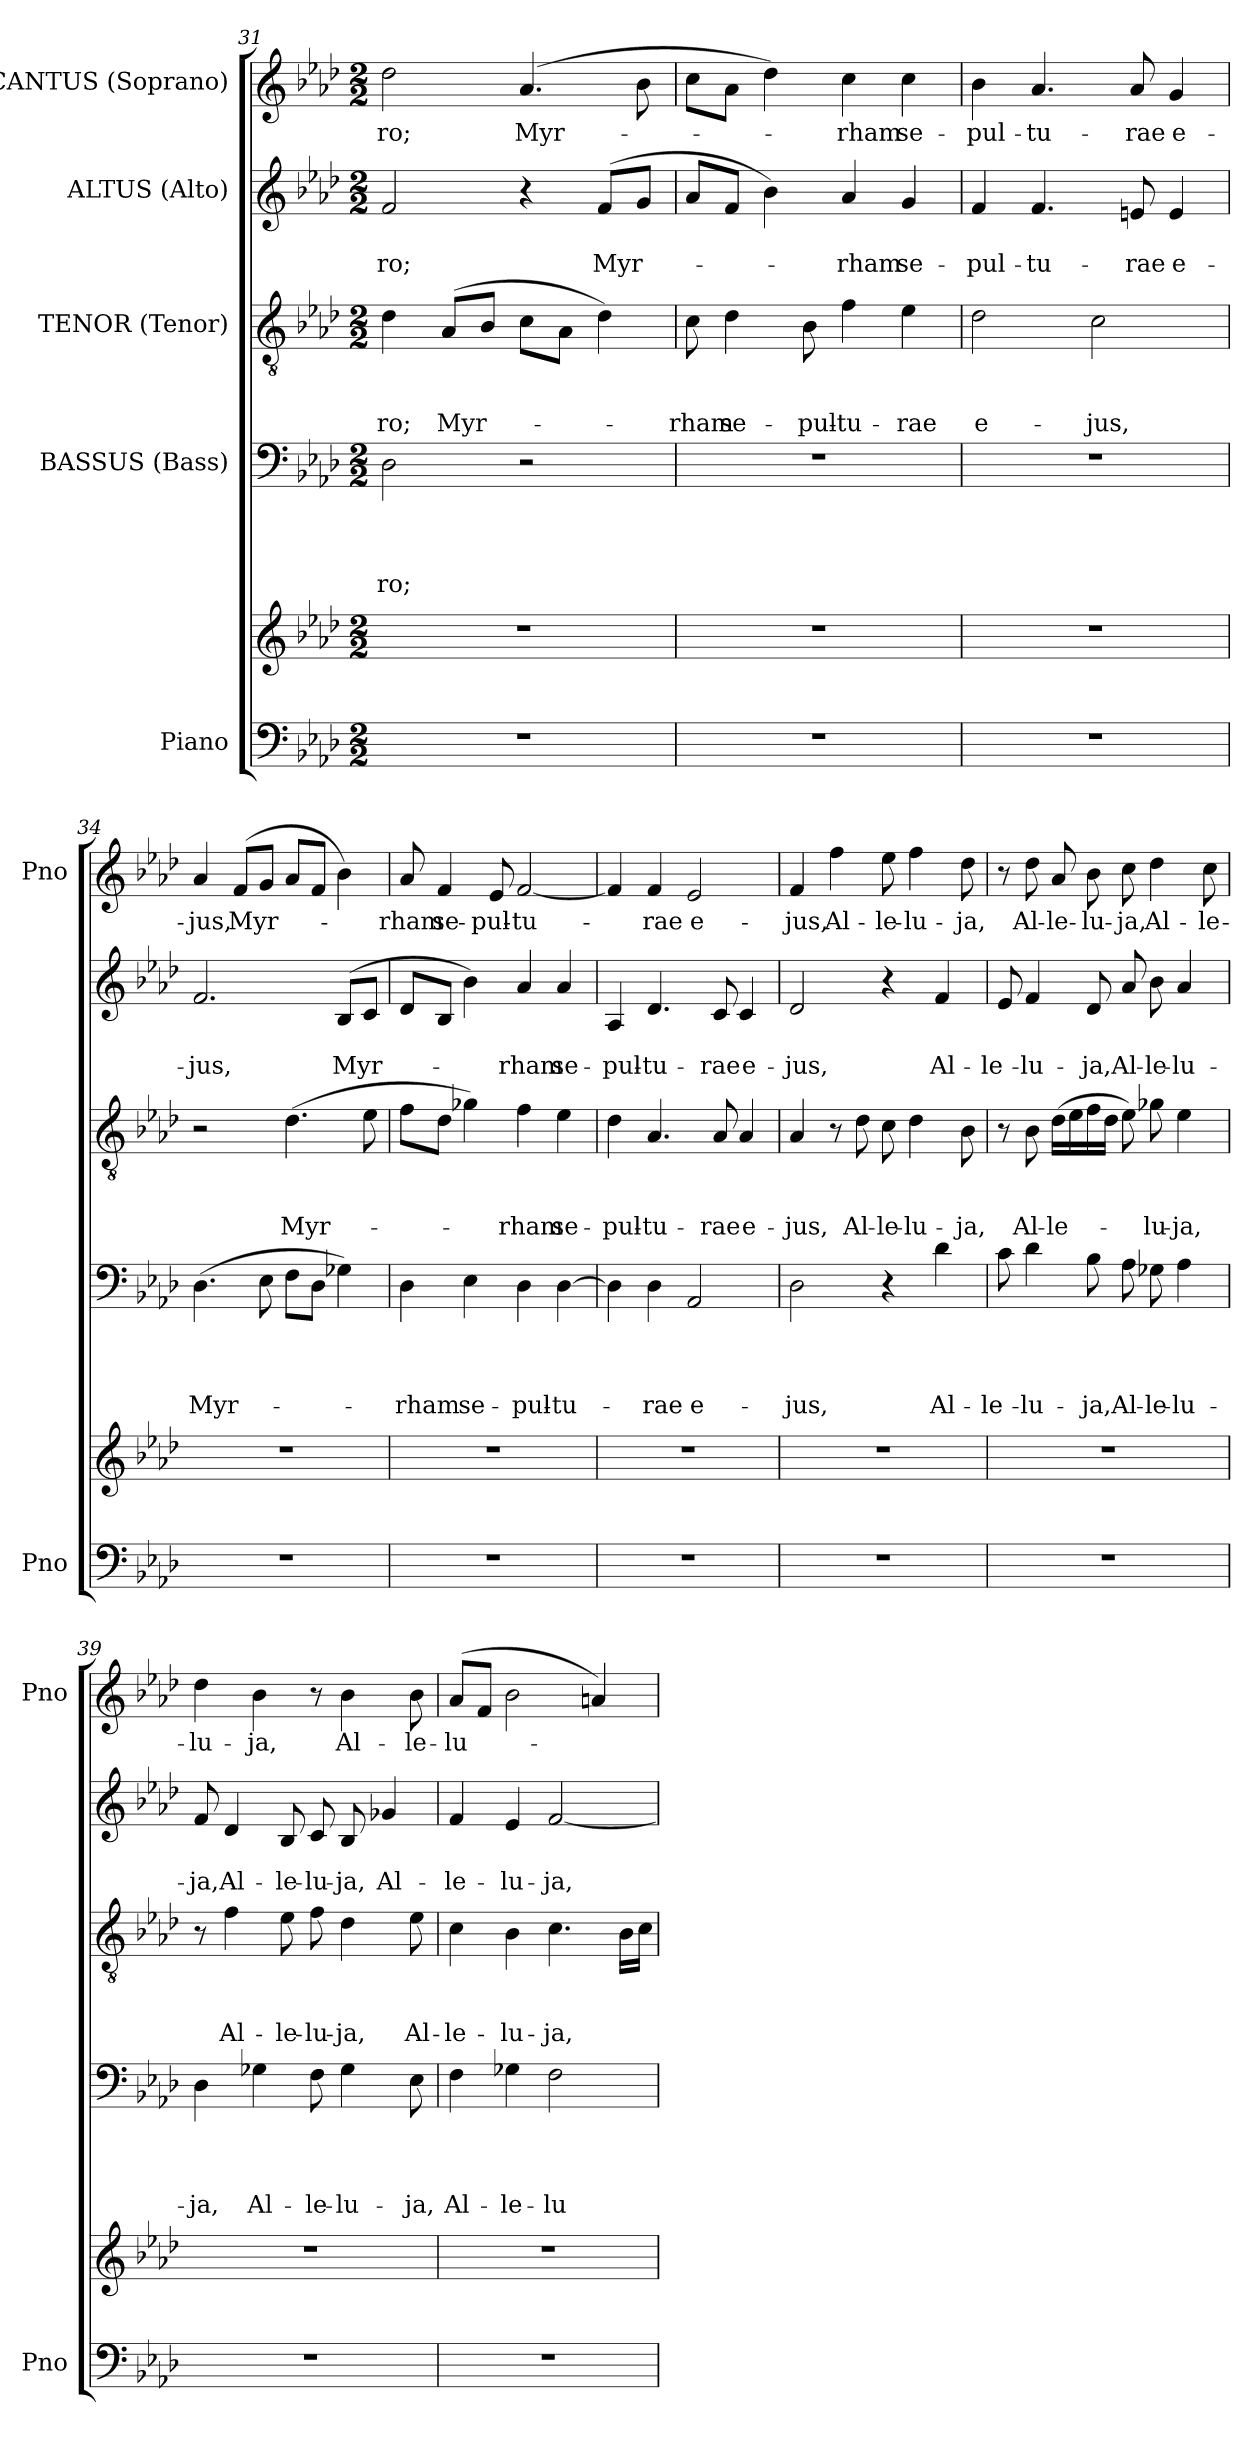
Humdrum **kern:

**kern	**kern	**kern	**text	**text	**text	**text	**kern	**text	**text	**text	**kern	**text	**text	**kern	**text
*part5	*part5	*part4	*part4	*part4	*part4	*part4	*part3	*part3	*part3	*part3	*part2	*part2	*part2	*part1	*part1
*staff6	*staff5	*staff4	*staff4	*staff4	*staff4	*staff4	*staff3	*staff3	*staff3	*staff3	*staff2	*staff2	*staff2	*staff1	*staff1
*I"Piano	*	*I"BASSUS (Bass)	*	*	*	*	*I"TENOR (Tenor)	*	*	*	*I"ALTUS (Alto)	*	*	*I"CANTUS (Soprano)	*
*I'Pno	*	*	*	*	*	*	*	*	*	*	*	*	*	*I'Pno	*
!!LO:PB:g=z
*clefF4	*clefG2	*clefF4	*	*	*	*	*clefGv2	*	*	*	*clefG2	*	*	*clefG2	*
*k[b-e-a-d-]	*k[b-e-a-d-]	*k[b-e-a-d-]	*	*	*	*	*k[b-e-a-d-]	*	*	*	*k[b-e-a-d-]	*	*	*k[b-e-a-d-]	*
*f:	*f:	*f:	*	*	*	*	*f:	*	*	*	*f:	*	*	*f:	*
*M2/2	*M2/2	*M2/2	*	*	*	*	*M2/2	*	*	*	*M2/2	*	*	*M2/2	*
=31	=31	=31	=31	=31	=31	=31	=31	=31	=31	=31	=31	=31	=31	=31	=31
1r	1r	2D-\	.	.	.	-ro;	4d-\	.	.	-ro;	2f/	.	-ro;	2dd-\	-ro;
.	.	.	.	.	.	.	(8A-/L	.	.	Myr-	.	.	.	.	.
.	.	.	.	.	.	.	8B-/J	.	.	.	.	.	.	.	.
.	.	2r	.	.	.	.	8c\L	.	.	.	4r	.	.	(4.a-/	Myr-
.	.	.	.	.	.	.	8A-\J	.	.	.	.	.	.	.	.
.	.	.	.	.	.	.	4d-\)	.	.	.	(8f/L	.	Myr-	.	.
.	.	.	.	.	.	.	.	.	.	.	8g/J	.	.	8b-\	.
=32	=32	=32	=32	=32	=32	=32	=32	=32	=32	=32	=32	=32	=32	=32	=32
1r	1r	1r	.	.	.	.	8c\	.	.	-rham	8a-/L	.	.	8cc\L	.
.	.	.	.	.	.	.	4d-\	.	.	se-	8f/J	.	.	8a-\J	.
.	.	.	.	.	.	.	.	.	.	.	4b-\)	.	.	4dd-\)	.
.	.	.	.	.	.	.	8B-\	.	.	-pul-	.	.	.	.	.
.	.	.	.	.	.	.	4f\	.	.	-tu-	4a-/	.	-rham	4cc\	-rham
.	.	.	.	.	.	.	4e-\	.	.	-rae	4g/	.	se-	4cc\	se-
=33	=33	=33	=33	=33	=33	=33	=33	=33	=33	=33	=33	=33	=33	=33	=33
1r	1r	1r	.	.	.	.	2d-\	.	.	e-	4f/	.	-­pul-	4b-\	-­pul-
.	.	.	.	.	.	.	.	.	.	.	4.f/	.	-tu-	4.a-/	-tu-
.	.	.	.	.	.	.	2c\	.	.	-jus,	.	.	.	.	.
.	.	.	.	.	.	.	.	.	.	.	8en/	.	-rae	8a-/	-rae
.	.	.	.	.	.	.	.	.	.	.	4e/	.	e-	4g/	e-
=34	=34	=34	=34	=34	=34	=34	=34	=34	=34	=34	=34	=34	=34	=34	=34
1r	1r	(4.D-\	.	.	.	Myr-	2r	.	.	.	2.f/	.	-jus,	4a-/	-jus,
.	.	.	.	.	.	.	.	.	.	.	.	.	.	(8f/L	Myr-
.	.	8E-\	.	.	.	.	.	.	.	.	.	.	.	8g/J	.
.	.	8F\L	.	.	.	.	(4.d-\	.	.	Myr-	.	.	.	8a-/L	.
.	.	8D-\J	.	.	.	.	.	.	.	.	.	.	.	8f/J	.
.	.	4G-X\)	.	.	.	.	.	.	.	.	(8B-/L	.	Myr-	4b-\)	.
.	.	.	.	.	.	.	8e-\	.	.	.	8c/J	.	.	.	.
!!LO:LB:g=z
=35	=35	=35	=35	=35	=35	=35	=35	=35	=35	=35	=35	=35	=35	=35	=35
1r	1r	4D-\	.	.	.	-rham	8f\L	.	.	.	8d-/L	.	.	8a-/	-rham
.	.	.	.	.	.	.	8d-\J	.	.	.	8B-/J	.	.	4f/	se-
.	.	4E-\	.	.	.	se-	4g-X\)	.	.	.	4b-\)	.	.	.	.
.	.	.	.	.	.	.	.	.	.	.	.	.	.	8e-/	-pul-
.	.	4D-\	.	.	.	-pul-	4f\	.	.	-rham	4a-/	.	-rham	[2f/	-tu-
.	.	[4D-\	.	.	.	-tu-	4e-\	.	.	se-	4a-/	.	se-	.	.
=36	=36	=36	=36	=36	=36	=36	=36	=36	=36	=36	=36	=36	=36	=36	=36
1r	1r	4D-\]	.	.	.	.	4d-\	.	.	-pul-	4A-/	.	-pul-	4f/]	.
.	.	4D-\	.	.	.	-rae	4.A-/	.	.	-tu-	4.d-/	.	-tu-	4f/	-rae
.	.	2AA-/	.	.	.	e-	.	.	.	.	.	.	.	2e-/	e-
.	.	.	.	.	.	.	8A-/	.	.	-rae	8c/	.	-rae	.	.
.	.	.	.	.	.	.	4A-/	.	.	e-	4c/	.	e-	.	.
=37	=37	=37	=37	=37	=37	=37	=37	=37	=37	=37	=37	=37	=37	=37	=37
1r	1r	2D-\	.	.	.	-jus,	4A-/	.	.	-jus,	2d-/	.	-jus,	4f/	-jus,
.	.	.	.	.	.	.	8r	.	.	.	.	.	.	4ff\	Al-
.	.	.	.	.	.	.	8d-\	.	.	Al-	.	.	.	.	.
.	.	4r	.	.	.	.	8c\	.	.	-le-	4r	.	.	8ee-\	-le-
.	.	.	.	.	.	.	4d-\	.	.	-lu-	.	.	.	4ff\	-lu-
.	.	4d-\	.	.	.	Al-	.	.	.	.	4f/	.	Al-	.	.
.	.	.	.	.	.	.	8B-\	.	.	-ja,	.	.	.	8dd-\	-ja,
=38	=38	=38	=38	=38	=38	=38	=38	=38	=38	=38	=38	=38	=38	=38	=38
1r	1r	8c\	.	.	.	-­le-	8r	.	.	.	8e-/	.	-­le-	8r	.
.	.	4d-\	.	.	.	-lu-	8B-\	.	.	Al-	4f/	.	-lu-	8dd-\	Al-
.	.	.	.	.	.	.	(16d-\LL	.	.	-le-	.	.	.	8a-/	-le-
.	.	.	.	.	.	.	16e-\	.	.	.	.	.	.	.	.
.	.	8B-\	.	.	.	-ja,	16f\	.	.	.	8d-/	.	-ja,	8b-\	-lu-
.	.	.	.	.	.	.	16d-\JJ	.	.	.	.	.	.	.	.
.	.	8A-\	.	.	.	Al-	8e-\)	.	.	.	8a-/	.	Al-	8cc\	-ja,
.	.	8G-X\	.	.	.	-le-	8g-X\	.	.	-lu-	8b-\	.	-le-	4dd-\	Al-
.	.	4A-\	.	.	.	-lu-	4e-\	.	.	-ja,	4a-/	.	-lu-	.	.
.	.	.	.	.	.	.	.	.	.	.	.	.	.	8cc\	-le-
!!LO:LB:g=z
=39	=39	=39	=39	=39	=39	=39	=39	=39	=39	=39	=39	=39	=39	=39	=39
1r	1r	4D-\	.	.	.	-ja,	8r	.	.	.	8f/	.	-ja,	4dd-\	-lu-
.	.	.	.	.	.	.	4f\	.	.	Al-	4d-/	.	Al-	.	.
.	.	4G-X\	.	.	.	Al-	.	.	.	.	.	.	.	4b-\	-ja,
.	.	.	.	.	.	.	8e-\	.	.	-le-	8B-/	.	-le-	.	.
.	.	8F\	.	.	.	-le-	8f\	.	.	-lu-	8c/	.	-lu-	8r	.
.	.	4G-\	.	.	.	-lu-	4d-\	.	.	-ja,	8B-/	.	-ja,	4b-\	Al-
.	.	.	.	.	.	.	.	.	.	.	4g-X/	.	Al-	.	.
.	.	8E-\	.	.	.	-ja,	8e-\	.	.	Al-	.	.	.	8b-\	-le-
=40	=40	=40	=40	=40	=40	=40	=40	=40	=40	=40	=40	=40	=40	=40	=40
1r	1r	4F\	.	.	.	Al-	4c\	.	.	-le-	4f/	.	-le-	(8a-/L	-lu-
.	.	.	.	.	.	.	.	.	.	.	.	.	.	8f/J	.
.	.	4G-X\	.	.	.	-le-	4B-\	.	.	-lu-	4e-/	.	-lu-	2b-\	.
.	.	2F\	.	.	.	-lu-	4.c\	.	.	-ja,	[2f/	.	-ja,	.	.
.	.	.	.	.	.	.	.	.	.	.	.	.	.	4an/)	.
.	.	.	.	.	.	.	16B-\LL	.	.	.	.	.	.	.	.
.	.	.	.	.	.	.	16c\JJ	.	.	.	.	.	.	.	.
=	=	=	=	=	=	=	=	=	=	=	=	=	=	=	=
*-	*-	*-	*-	*-	*-	*-	*-	*-	*-	*-	*-	*-	*-	*-	*-
